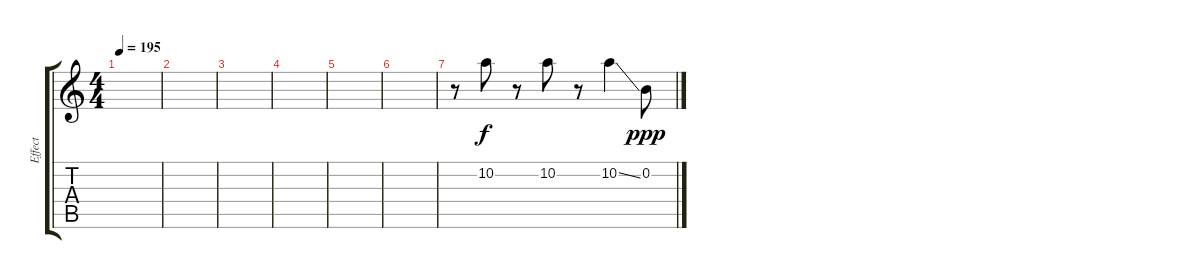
\track ("Effect" "Effect") {instrument overdrivenguitar}
\staff {score tabs}
\tuning (E4 B3 G3 D3 A2 E2) {hide}
\ts (4 4)
\tempo 195
\clef g2
\ks c
|
|
|
|
|
|
r.8 10.2.8{dy f} r.8 10.2.8 r.8 10.2{ss}.4 0.2.8{dy ppp}
